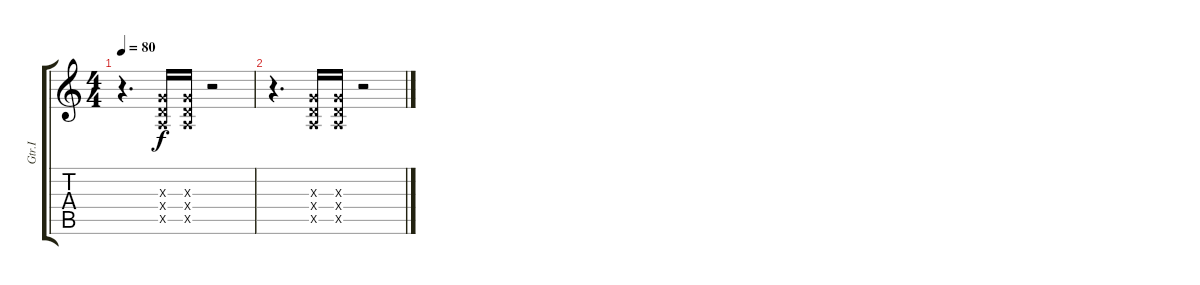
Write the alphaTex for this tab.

\track ("Gtr.I" "Gtr.I") {instrument overdrivenguitar}
\staff {score tabs}
\tuning (E4 B3 G3 D3 A2 E2) {hide}
\ts (4 4)
\tempo 80
\clef g2
\ks c
r.4{d dy f} (0.3{x} 0.4{x} 0.5{x}).16 (0.3{x} 0.4{x} 0.5{x}).16 r.2 |
r.4{d} (0.3{x} 0.4{x} 0.5{x}).16 (0.3{x} 0.4{x} 0.5{x}).16 r.2
